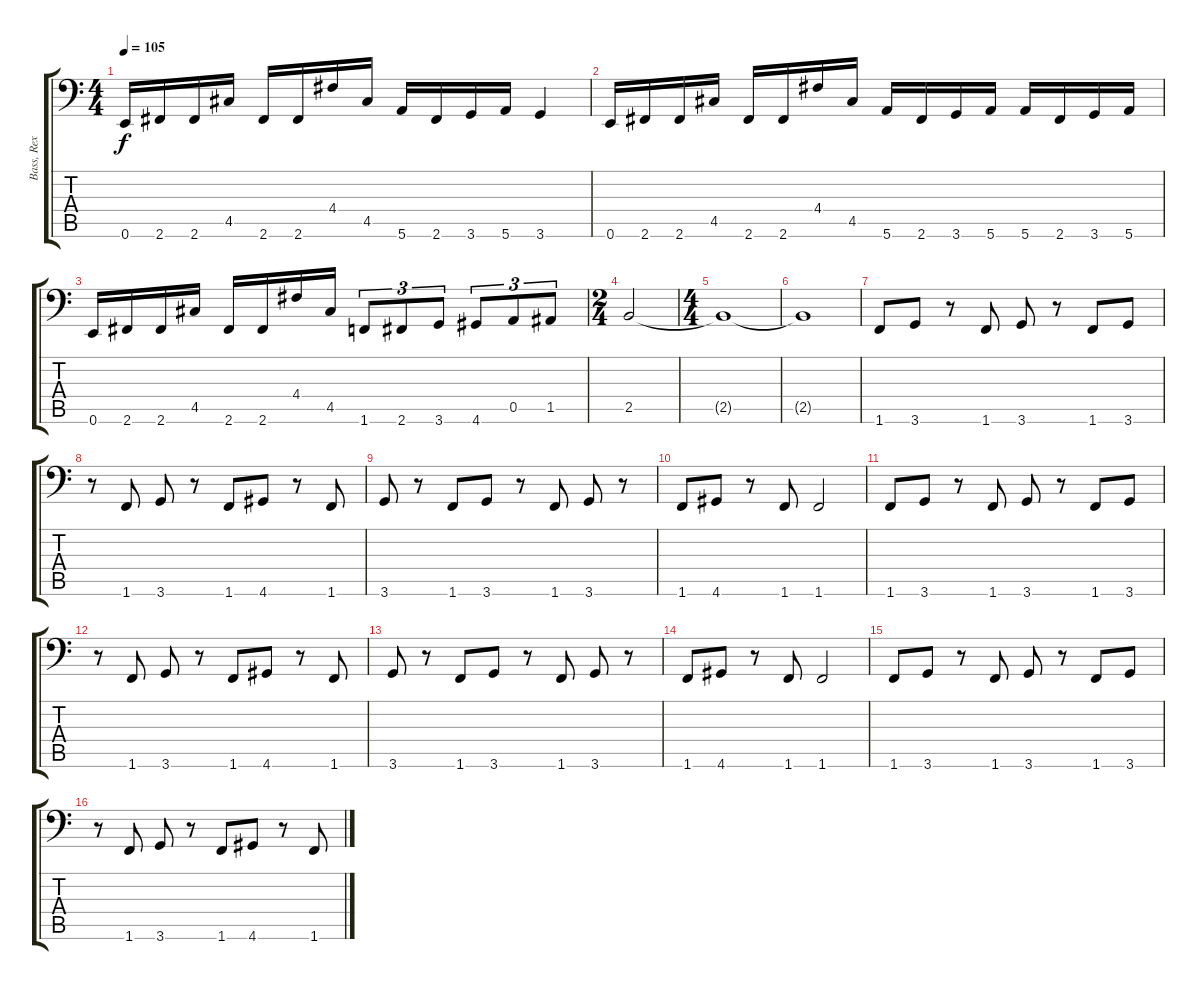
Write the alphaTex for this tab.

\track ("Bass, Rex" "Bass, Rex") {instrument electricbasspick}
\staff {score tabs}
\tuning (E3 B2 G2 D2 A1 E1) {hide}
\ts (4 4)
\tempo 105
\clef f4
\ks c
0.6.16{dy f} 2.6.16 2.6.16 4.5.16 2.6.16 2.6.16 4.4.16 4.5.16 5.6.16 2.6.16 3.6.16 5.6.16 3.6.4 |
0.6.16 2.6.16 2.6.16 4.5.16 2.6.16 2.6.16 4.4.16 4.5.16 5.6.16 2.6.16 3.6.16 5.6.16 5.6.16 2.6.16 3.6.16 5.6.16 |
0.6.16 2.6.16 2.6.16 4.5.16 2.6.16 2.6.16 4.4.16 4.5.16 1.6.8{tu (3 2)} 2.6.8{tu (3 2)} 3.6.8{tu (3 2)} 4.6.8{tu (3 2)} 0.5.8{tu (3 2)} 1.5.8{tu (3 2)} |
\ts (2 4)
2.5.2 |
\ts (4 4)
2.5{t}.1 |
2.5{t}.1 |
1.6.8 3.6.8 r.8 1.6.8 3.6.8 r.8 1.6.8 3.6.8 |
r.8 1.6.8 3.6.8 r.8 1.6.8 4.6.8 r.8 1.6.8 |
3.6.8 r.8 1.6.8 3.6.8 r.8 1.6.8 3.6.8 r.8 |
1.6.8 4.6.8 r.8 1.6.8 1.6.2 |
1.6.8 3.6.8 r.8 1.6.8 3.6.8 r.8 1.6.8 3.6.8 |
r.8 1.6.8 3.6.8 r.8 1.6.8 4.6.8 r.8 1.6.8 |
3.6.8 r.8 1.6.8 3.6.8 r.8 1.6.8 3.6.8 r.8 |
1.6.8 4.6.8 r.8 1.6.8 1.6.2 |
1.6.8 3.6.8 r.8 1.6.8 3.6.8 r.8 1.6.8 3.6.8 |
r.8 1.6.8 3.6.8 r.8 1.6.8 4.6.8 r.8 1.6.8
